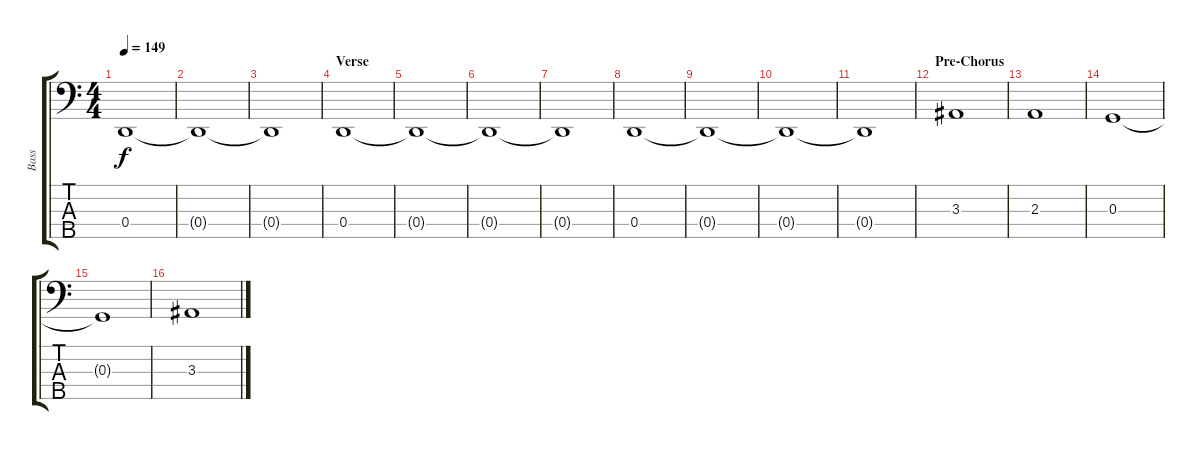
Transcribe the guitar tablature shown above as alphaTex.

\track ("Bass" "Bass") {instrument electricbasspick}
\staff {score tabs}
\tuning (F2 C2 G1 D1 A0) {hide}
\ts (4 4)
\tempo 149
\clef f4
\ks c
0.4{t}.1{dy f} |
0.4{t}.1 |
0.4{t}.1 |
\section ("" "Verse")
0.4.1 |
0.4{t}.1 |
0.4{t}.1 |
0.4{t}.1 |
0.4.1 |
0.4{t}.1 |
0.4{t}.1 |
0.4{t}.1 |
\section ("" "Pre-Chorus")
3.3.1 |
2.3.1 |
0.3.1 |
0.3{t}.1 |
3.3.1
